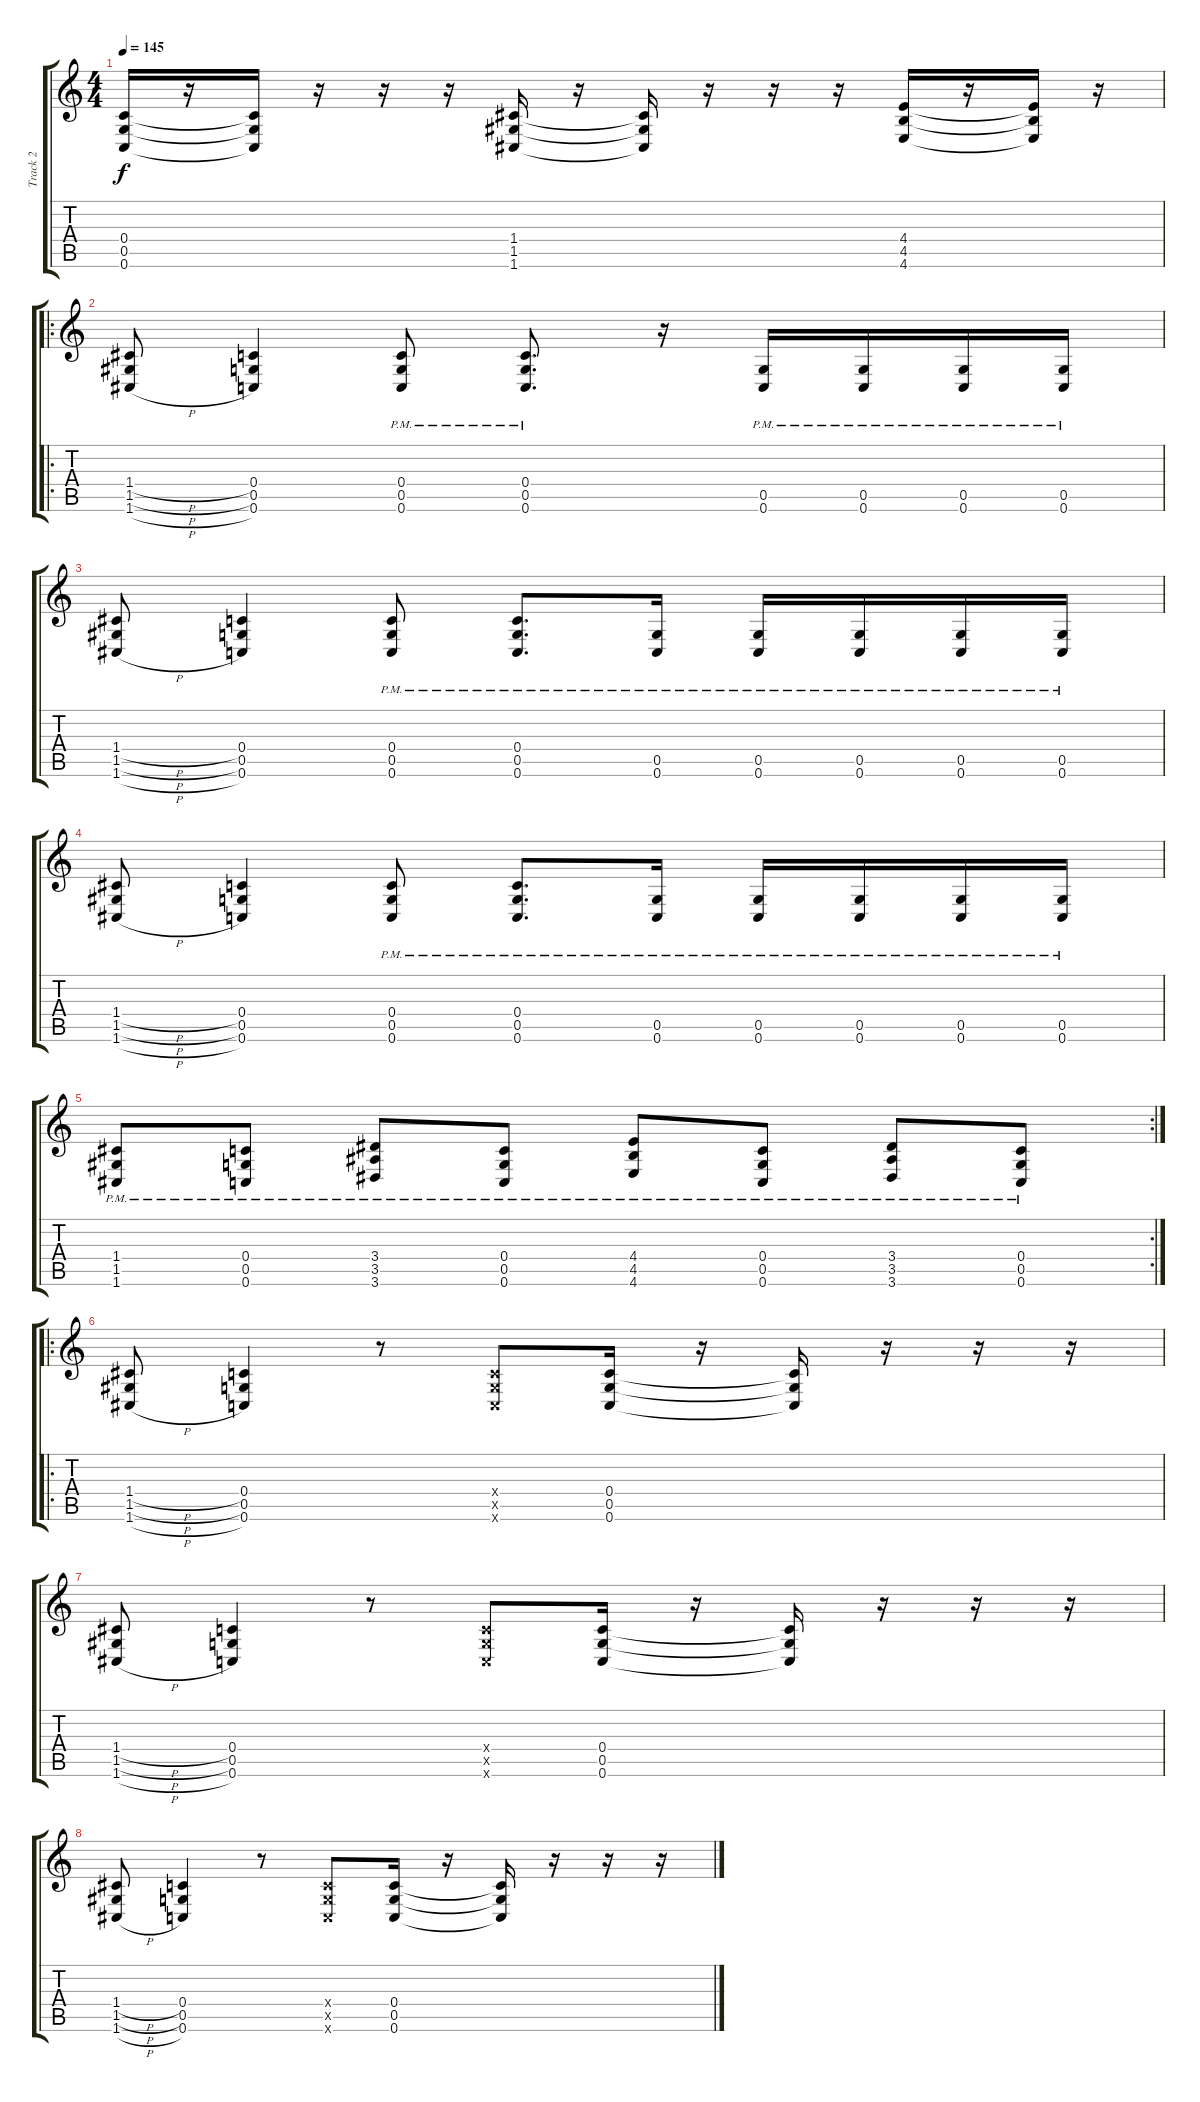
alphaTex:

\track ("Track 2" "Track 2") {instrument distortionguitar}
\staff {score tabs}
\tuning (D4 A3 F3 C3 G2 C2) {hide}
\ts (4 4)
\tempo 145
\clef g2
\ks c
(0.4 0.5 0.6).16{dy f} r.16 (0.4{t} 0.5{t} 0.6{t}).16 r.16 r.16 r.16 (1.4 1.5 1.6).16 r.16 (1.4{t} 1.5{t} 1.6{t}).16 r.16 r.16 r.16 (4.4 4.5 4.6).16 r.16 (4.4{t} 4.5{t} 4.6{t}).16 r.16 |
\ro
(1.4{h} 1.5{h} 1.6{h}).8 (0.4 0.5 0.6).4 (0.4{pm} 0.5{pm} 0.6{pm}).8 (0.4{pm} 0.5{pm} 0.6{pm}).8{d} r.16 (0.5{pm} 0.6{pm}).16 (0.5{pm} 0.6{pm}).16 (0.5{pm} 0.6{pm}).16 (0.5{pm} 0.6{pm}).16 |
(1.4{h} 1.5{h} 1.6{h}).8 (0.4 0.5 0.6).4 (0.4{pm} 0.5{pm} 0.6{pm}).8 (0.4{pm} 0.5{pm} 0.6{pm}).8{d} (0.5{pm} 0.6{pm}).16 (0.5{pm} 0.6{pm}).16 (0.5{pm} 0.6{pm}).16 (0.5{pm} 0.6{pm}).16 (0.5{pm} 0.6{pm}).16 |
(1.4{h} 1.5{h} 1.6{h}).8 (0.4 0.5 0.6).4 (0.4{pm} 0.5{pm} 0.6{pm}).8 (0.4{pm} 0.5{pm} 0.6{pm}).8{d} (0.5{pm} 0.6{pm}).16 (0.5{pm} 0.6{pm}).16 (0.5{pm} 0.6{pm}).16 (0.5{pm} 0.6{pm}).16 (0.5{pm} 0.6{pm}).16 |
\rc 2
(1.4{pm} 1.5{pm} 1.6{pm}).8 (0.4{pm} 0.5{pm} 0.6{pm}).8 (3.4{pm} 3.5{pm} 3.6{pm}).8 (0.4{pm} 0.5{pm} 0.6{pm}).8 (4.4{pm} 4.5{pm} 4.6{pm}).8 (0.4{pm} 0.5{pm} 0.6{pm}).8 (3.4{pm} 3.5{pm} 3.6{pm}).8 (0.4{pm} 0.5{pm} 0.6{pm}).8 |
\ro
(1.4{h} 1.5{h} 1.6{h}).8 (0.4 0.5 0.6).4 r.8 (0.4{x} 0.5{x} 0.6{x}).8 (0.4 0.5 0.6).16 r.16 (0.4{t} 0.5{t} 0.6{t}).16 r.16 r.16 r.16 |
(1.4{h} 1.5{h} 1.6{h}).8 (0.4 0.5 0.6).4 r.8 (0.4{x} 0.5{x} 0.6{x}).8 (0.4 0.5 0.6).16 r.16 (0.4{t} 0.5{t} 0.6{t}).16 r.16 r.16 r.16 |
(1.4{h} 1.5{h} 1.6{h}).8 (0.4 0.5 0.6).4 r.8 (0.4{x} 0.5{x} 0.6{x}).8 (0.4 0.5 0.6).16 r.16 (0.4{t} 0.5{t} 0.6{t}).16 r.16 r.16 r.16
